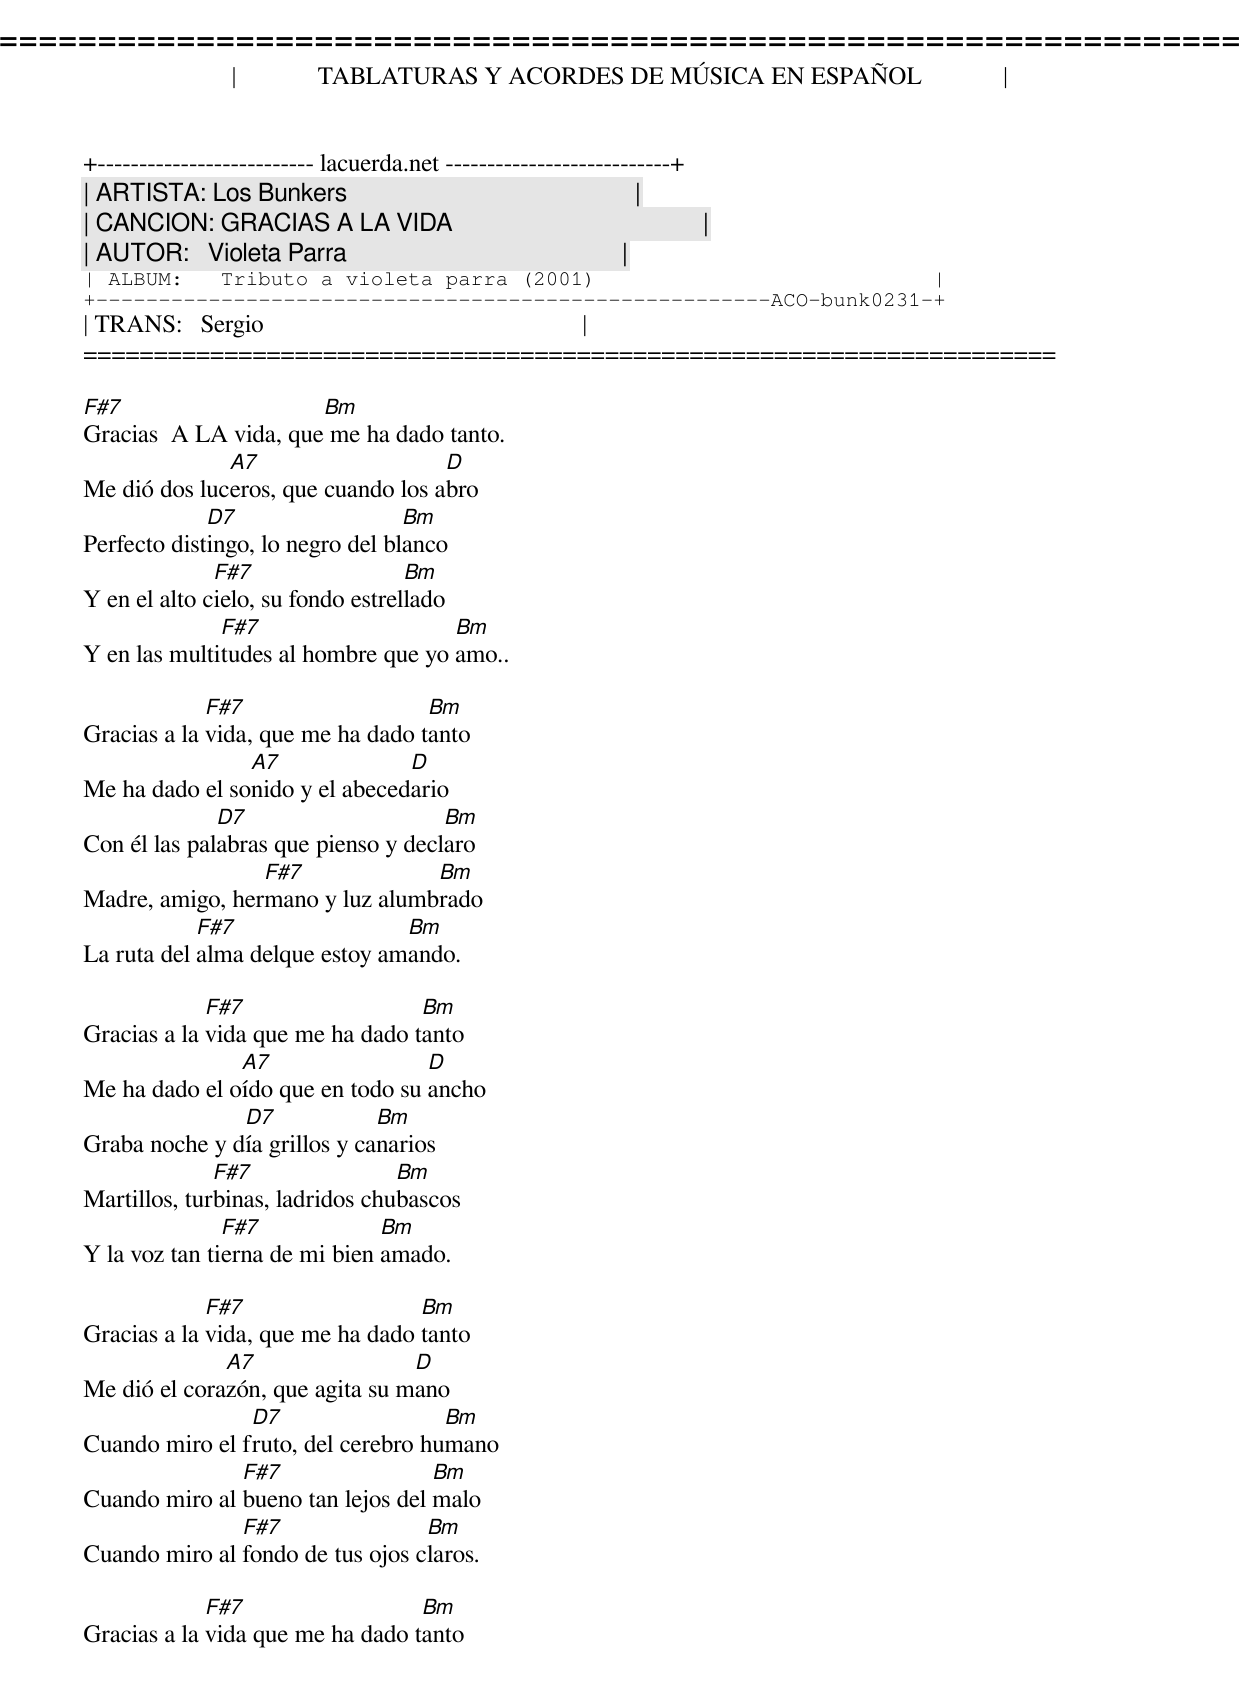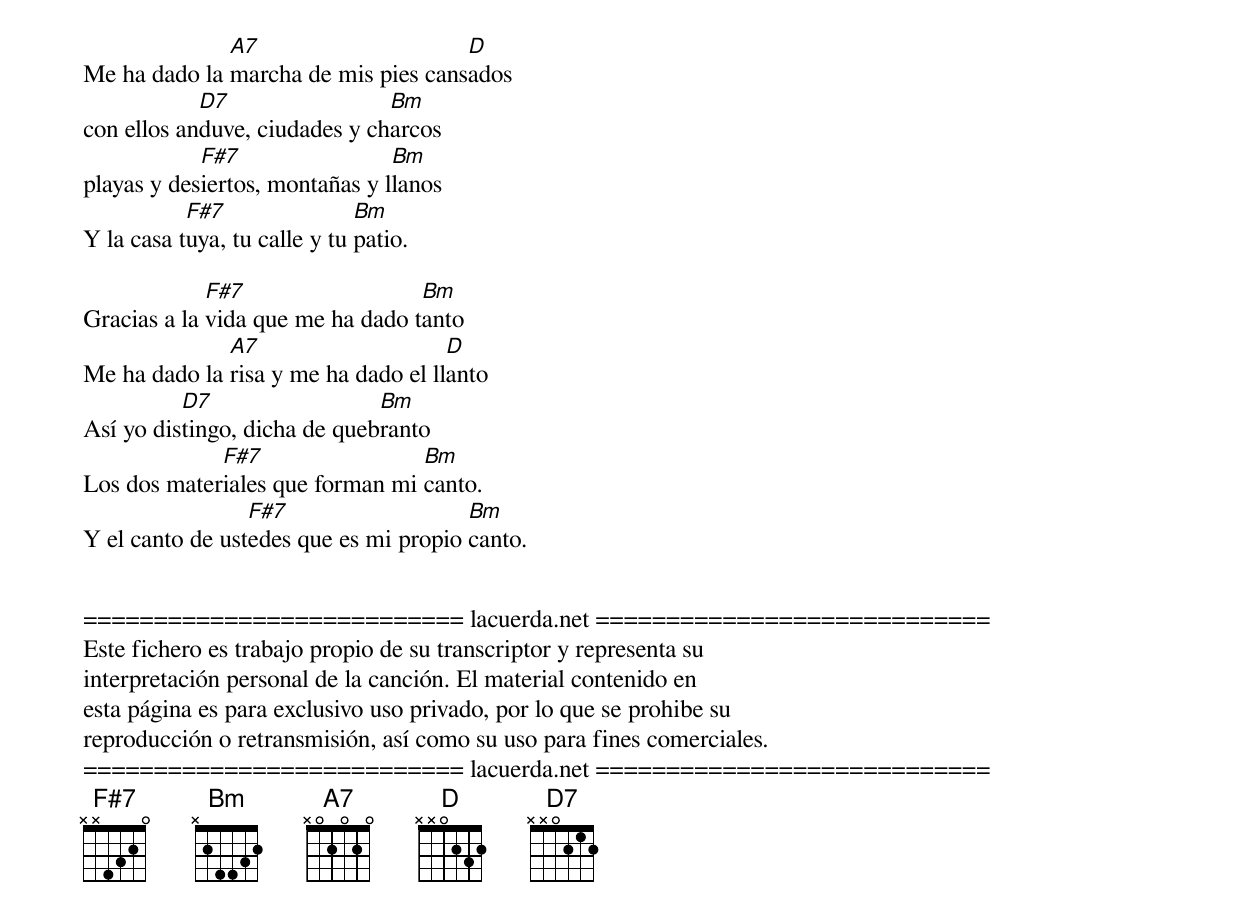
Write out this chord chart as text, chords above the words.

=====================================================================
|             TABLATURAS Y ACORDES DE MÚSICA EN ESPAÑOL             |
+-------------------------- lacuerda.net ---------------------------+
| ARTISTA: Los Bunkers                                              |
| CANCION: GRACIAS A LA VIDA                                        |
| AUTOR:   Violeta Parra                                            |
| ALBUM:   Tributo a violeta parra (2001)                           |
+------------------------------------------------------ACO-bunk0231-+
| TRANS:   Sergio                                                   |
=====================================================================

F#7                    Bm
Gracias  A LA vida, que me ha dado tanto.
              A7                    D
Me dió dos luceros, que cuando los abro
             D7                   Bm
Perfecto distingo, lo negro del blanco
              F#7                  Bm
Y en el alto cielo, su fondo estrellado
              F#7                    Bm
Y en las multitudes al hombre que yo amo..

             F#7                   Bm
Gracias a la vida, que me ha dado tanto
                A7              D
Me ha dado el sonido y el abecedario
              D7                     Bm
Con él las palabras que pienso y declaro
                 F#7             Bm
Madre, amigo, hermano y luz alumbrado
            F#7                 Bm
La ruta del alma delque estoy amando.

             F#7                  Bm
Gracias a la vida que me ha dado tanto
               A7                 D
Me ha dado el oído que en todo su ancho
               D7             Bm
Graba noche y día grillos y canarios
              F#7                Bm
Martillos, turbinas, ladridos chubascos
               F#7             Bm
Y la voz tan tierna de mi bien amado.

             F#7                  Bm
Gracias a la vida, que me ha dado tanto
              A7                 D
Me dió el corazón, que agita su mano
                D7                  Bm
Cuando miro el fruto, del cerebro humano
               F#7                 Bm
Cuando miro al bueno tan lejos del malo
               F#7                Bm
Cuando miro al fondo de tus ojos claros.

             F#7                  Bm
Gracias a la vida que me ha dado tanto
              A7                     D
Me ha dado la marcha de mis pies cansados
            D7                 Bm
con ellos anduve, ciudades y charcos
            F#7                 Bm
playas y desiertos, montañas y llanos
           F#7                Bm
Y la casa tuya, tu calle y tu patio.

             F#7                  Bm
Gracias a la vida que me ha dado tanto
              A7                     D
Me ha dado la risa y me ha dado el llanto
          D7                  Bm
Así yo distingo, dicha de quebranto
             F#7                 Bm
Los dos materiales que forman mi canto.
                 F#7                   Bm
Y el canto de ustedes que es mi propio canto.


=========================== lacuerda.net ============================
Este fichero es trabajo propio de su transcriptor y representa su
interpretación personal de la canción. El material contenido en
esta página es para exclusivo uso privado, por lo que se prohibe su
reproducción o retransmisión, así como su uso para fines comerciales.
=========================== lacuerda.net ============================
